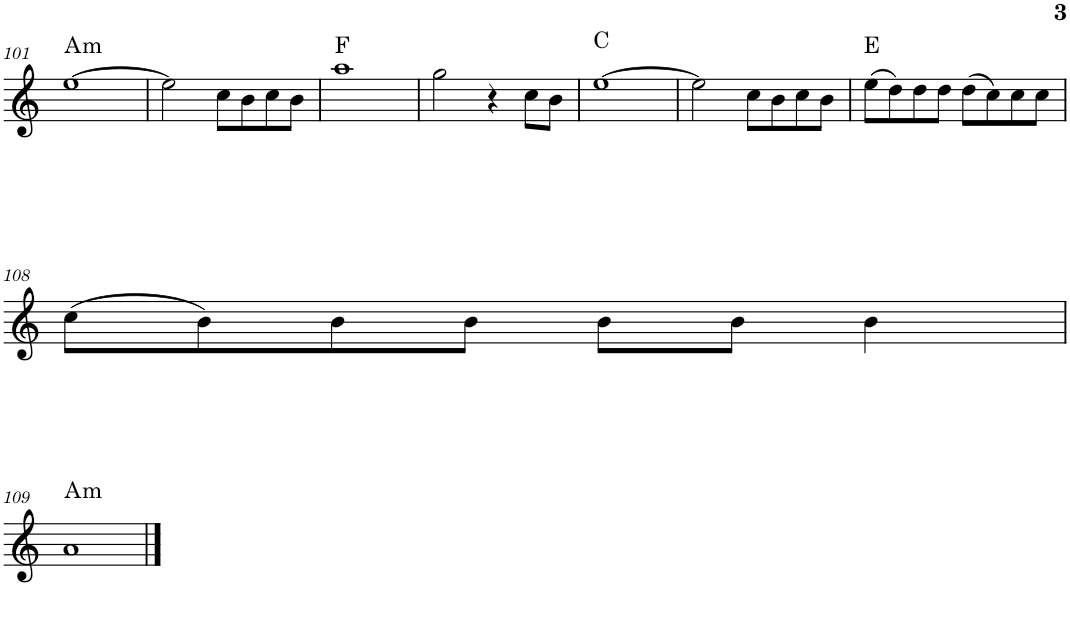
**kern	**harte
*part1	*part1
*staff1	*
*I"Piano	*
*I'Pno.	*
!!LO:PB:g=z
*clefG2	*
*k[]	*
*M4/4	*
=101	=101
!	!LO:H:kt=m
[1ee	A:min
=102	=102
2ee\]	.
8cc\L	.
8b\	.
8cc\	.
8b\J	.
=103	=103
1aa	F:maj
=104	=104
2gg\	.
4r	.
8cc\L	.
8b\J	.
=105	=105
[1ee	C:maj
=106	=106
2ee\]	.
8cc\L	.
8b\	.
8cc\	.
8b\J	.
=107	=107
(8ee\L	E:maj
8dd\)	.
8dd\	.
8dd\J	.
(8dd\L	.
8cc\)	.
8cc\	.
8cc\J	.
!!LO:LB:g=z
=108	=108
(8cc\L	.
8b\)	.
8b\	.
8b\J	.
8b\L	.
8b\J	.
4b\	.
!!LO:LB:g=z
=109	=109
!	!LO:H:kt=m
1a	A:min
==	==
*-	*-
